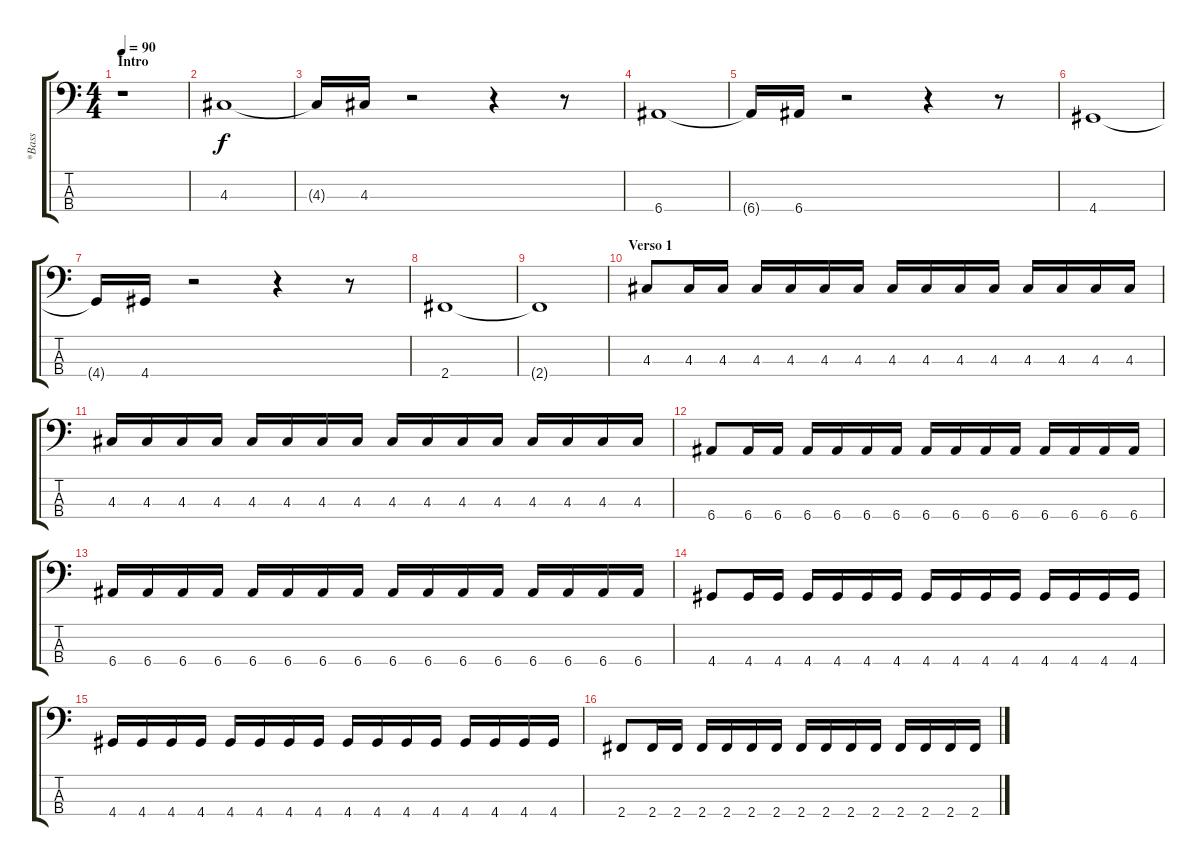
\track ("*Bass" "*Bass") {instrument electricbassfinger}
\staff {score tabs}
\tuning (G2 D2 A1 E1) {hide}
\ts (4 4)
\section ("" "Intro")
\tempo 90
\clef f4
\ks c
r.1{dy f instrument electricbassfinger} |
4.3.1 |
4.3{t}.16 4.3.16 r.2 r.4 r.8 |
6.4.1 |
6.4{t}.16 6.4.16 r.2 r.4 r.8 |
4.4.1 |
4.4{t}.16 4.4.16 r.2 r.4 r.8 |
2.4.1 |
2.4{t}.1 |
\section ("" "Verso 1")
4.3.8 4.3.16 4.3.16 4.3.16 4.3.16 4.3.16 4.3.16 4.3.16 4.3.16 4.3.16 4.3.16 4.3.16 4.3.16 4.3.16 4.3.16 |
4.3.16 4.3.16 4.3.16 4.3.16 4.3.16 4.3.16 4.3.16 4.3.16 4.3.16 4.3.16 4.3.16 4.3.16 4.3.16 4.3.16 4.3.16 4.3.16 |
6.4.8 6.4.16 6.4.16 6.4.16 6.4.16 6.4.16 6.4.16 6.4.16 6.4.16 6.4.16 6.4.16 6.4.16 6.4.16 6.4.16 6.4.16 |
6.4.16 6.4.16 6.4.16 6.4.16 6.4.16 6.4.16 6.4.16 6.4.16 6.4.16 6.4.16 6.4.16 6.4.16 6.4.16 6.4.16 6.4.16 6.4.16 |
4.4.8 4.4.16 4.4.16 4.4.16 4.4.16 4.4.16 4.4.16 4.4.16 4.4.16 4.4.16 4.4.16 4.4.16 4.4.16 4.4.16 4.4.16 |
4.4.16 4.4.16 4.4.16 4.4.16 4.4.16 4.4.16 4.4.16 4.4.16 4.4.16 4.4.16 4.4.16 4.4.16 4.4.16 4.4.16 4.4.16 4.4.16 |
2.4.8 2.4.16 2.4.16 2.4.16 2.4.16 2.4.16 2.4.16 2.4.16 2.4.16 2.4.16 2.4.16 2.4.16 2.4.16 2.4.16 2.4.16
